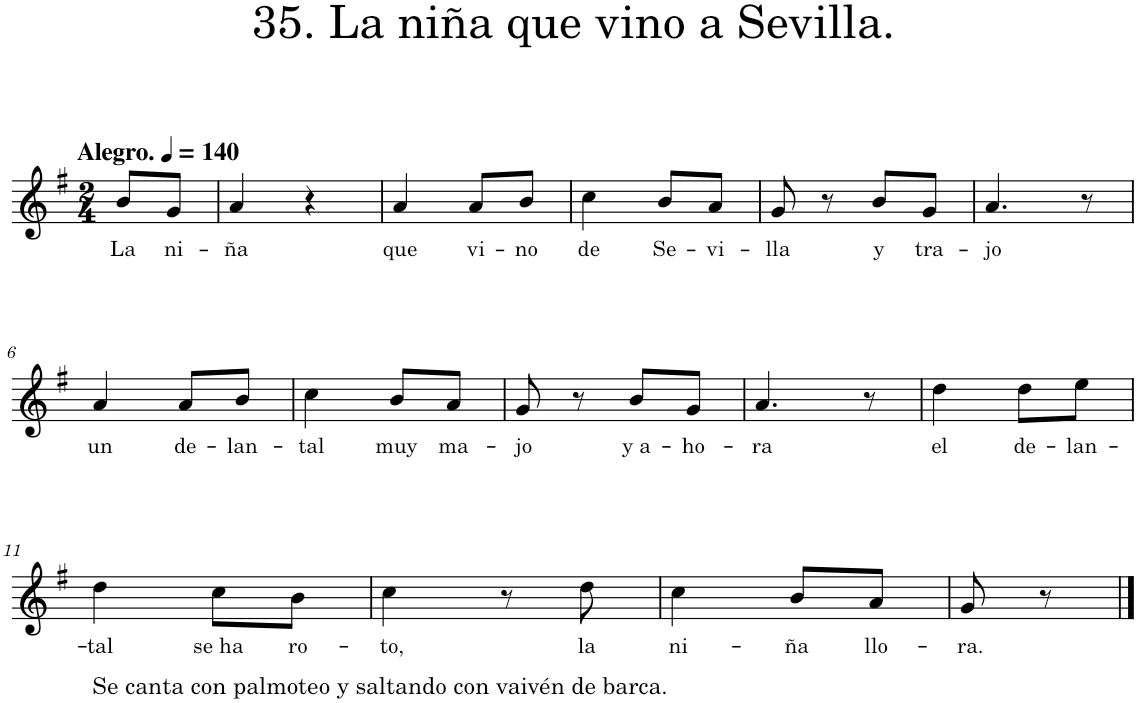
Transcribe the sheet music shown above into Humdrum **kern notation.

**kern	**text
*part1	*part1
*staff1	*staff1
*I"Piano	*
*I'Pno.	*
*clefG2	*
*k[f#]	*
*M2/4	*
*MM140	*
=	=
!LO:TX:a:B:t=Alegro.	!
!	!LO:LY:b
8b/L	La
!	!LO:LY:b
8g/J	ni-
=1	=1
!	!LO:LY:b
4a/	-ña
4r	.
=2	=2
!	!LO:LY:b
4a/	que
!	!LO:LY:b
8a/L	vi-
!	!LO:LY:b
8b/J	-no
=3	=3
!	!LO:LY:b
4cc\	de
!	!LO:LY:b
8b/L	Se-
!	!LO:LY:b
8a/J	-vi-
=4	=4
!	!LO:LY:b
8g/	-lla
8r	.
!	!LO:LY:b
8b/L	y
!	!LO:LY:b
8g/J	tra-
=5	=5
!	!LO:LY:b
4.a/	-jo
8r	.
!!LO:LB:g=z
=6	=6
!	!LO:LY:b
4a/	un
!	!LO:LY:b
8a/L	de-
!	!LO:LY:b
8b/J	-lan-
=7	=7
!	!LO:LY:b
4cc\	-tal
!	!LO:LY:b
8b/L	muy
!	!LO:LY:b
8a/J	ma-
=8	=8
!	!LO:LY:b
8g/	-jo
8r	.
!	!LO:LY:b
8b/L	y a-
!	!LO:LY:b
8g/J	-ho-
=9	=9
!	!LO:LY:b
4.a/	-ra
8r	.
=10	=10
!	!LO:LY:b
4dd\	el
!	!LO:LY:b
8dd\L	de-
!	!LO:LY:b
8ee\J	-lan-
!!LO:LB:g=z
=11	=11
!LO:TX:b:t=Se canta con palmoteo y saltando con vaivén de barca.	!
!	!LO:LY:b
4dd\	-tal
!	!LO:LY:b
8cc\L	se ha
!	!LO:LY:b
8b\J	ro-
=12	=12
!	!LO:LY:b
4cc\	-to,
8r	.
!	!LO:LY:b
8dd\	la
=13	=13
!	!LO:LY:b
4cc\	ni-
!	!LO:LY:b
8b/L	-ña
!	!LO:LY:b
8a/J	llo-
=14	=14
!	!LO:LY:b
8g/	-ra.
8r	.
==	==
*-	*-
